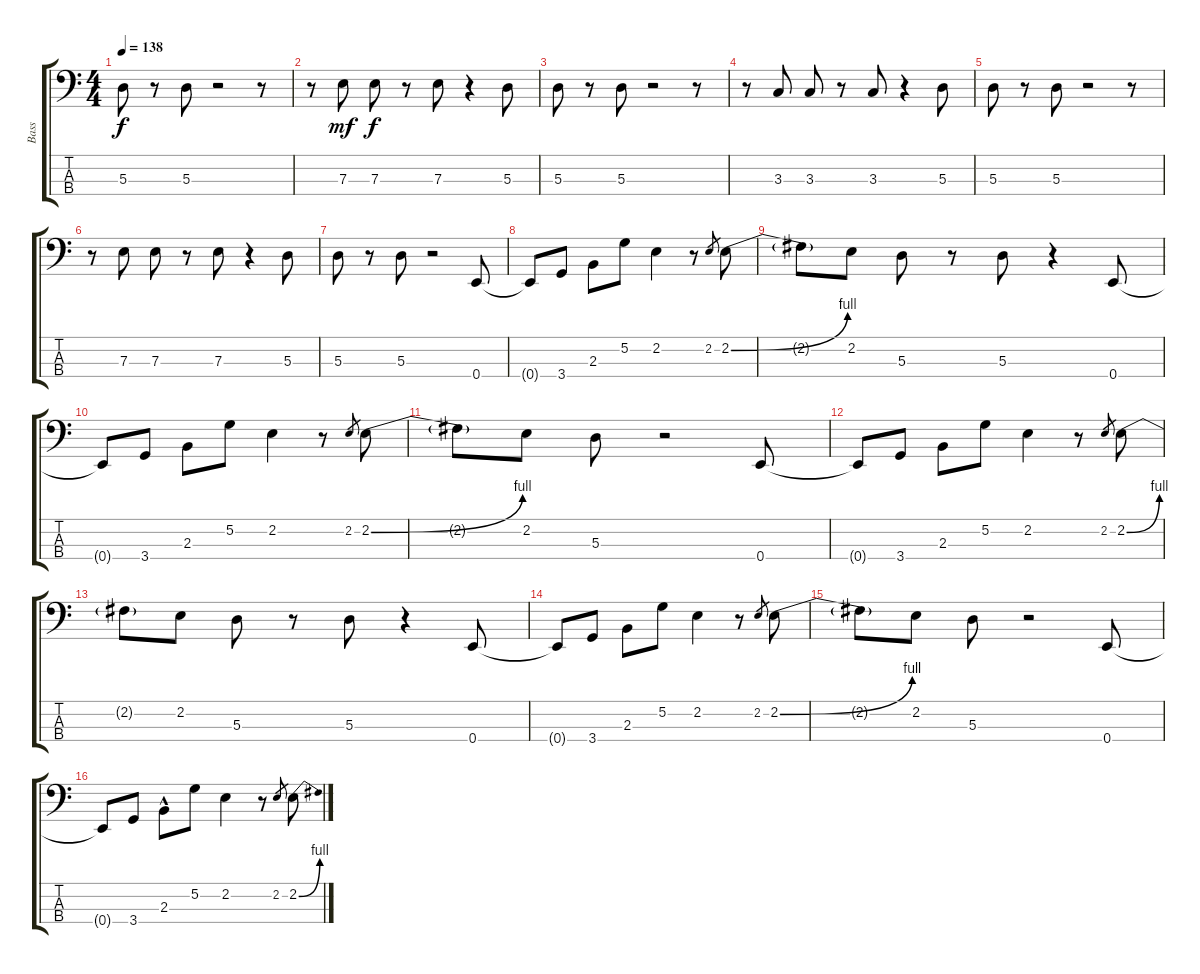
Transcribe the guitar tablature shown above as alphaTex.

\track ("Bass" "Bass") {instrument electricbasspick}
\staff {score tabs}
\tuning (G2 D2 A1 E1) {hide}
\ts (4 4)
\tempo 138
\clef f4
\ks c
5.3.8{dy f} r.8 5.3.8 r.2 r.8 |
r.8 7.3.8{dy mf} 7.3.8{dy f} r.8 7.3.8 r.4 5.3.8 |
5.3.8 r.8 5.3.8 r.2 r.8 |
r.8 3.3.8 3.3.8 r.8 3.3.8 r.4 5.3.8 |
5.3.8 r.8 5.3.8 r.2 r.8 |
r.8 7.3.8 7.3.8 r.8 7.3.8 r.4 5.3.8 |
5.3.8 r.8 5.3.8 r.2 0.4.8 |
0.4{t}.8 3.4.8 2.3.8 5.2.8 2.2.4 r.8 2.2.8{gr} 2.2{be (bend 0 0 60 4)}.8 |
2.2{t}.8 2.2.8 5.3.8 r.8 5.3.8 r.4 0.4.8 |
0.4{t}.8 3.4.8 2.3.8 5.2.8 2.2.4 r.8 2.2.8{gr} 2.2{be (bend 0 0 60 4)}.8 |
2.2{t}.8 2.2.8 5.3.8 r.2 0.4.8 |
0.4{t}.8 3.4.8 2.3.8 5.2.8 2.2.4 r.8 2.2.8{gr} 2.2{be (bend 0 0 60 4)}.8 |
2.2{t}.8 2.2.8 5.3.8 r.8 5.3.8 r.4 0.4.8 |
0.4{t}.8 3.4.8 2.3.8 5.2.8 2.2.4 r.8 2.2.8{gr} 2.2{be (bend 0 0 60 4)}.8 |
2.2{t}.8 2.2.8 5.3.8 r.2 0.4.8 |
0.4{t}.8 3.4.8 2.3{hac}.8 5.2.8 2.2.4 r.8 2.2.8{gr} 2.2{be (bend 0 0 60 4)}.8
